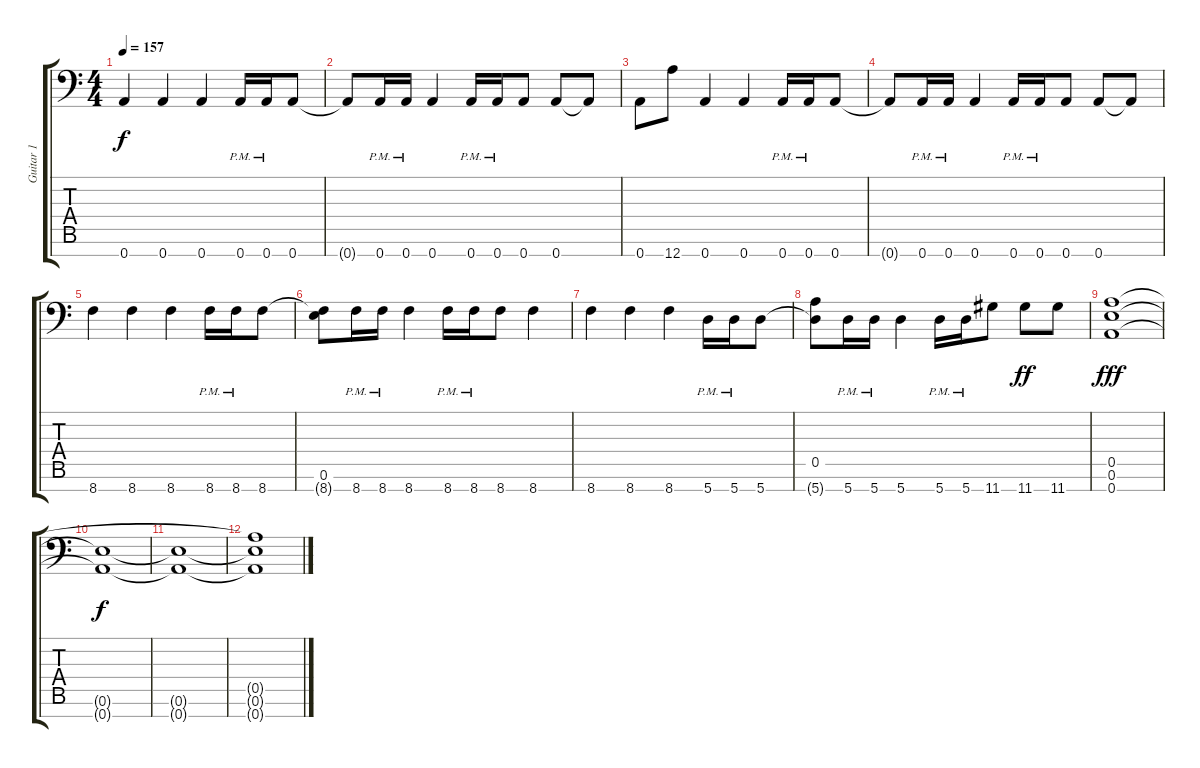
\track ("Guitar 1" "Guitar 1") {instrument distortionguitar}
\staff {score tabs}
\tuning (E4 B3 G3 D3 A2 E2 A1) {hide}
\ts (4 4)
\tempo 157
\clef f4
\ks c
0.7.4{dy f} 0.7.4 0.7.4 0.7{pm}.16 0.7{pm}.16 0.7.8 |
0.7{t}.8 0.7{pm}.16 0.7{pm}.16 0.7.4 0.7{pm}.16 0.7{pm}.16 0.7.8 0.7.8 0.7{t}.8 |
0.7.8 12.7.8 0.7.4 0.7.4 0.7{pm}.16 0.7{pm}.16 0.7.8 |
0.7{t}.8 0.7{pm}.16 0.7{pm}.16 0.7.4 0.7{pm}.16 0.7{pm}.16 0.7.8 0.7.8 0.7{t}.8 |
8.7.4 8.7.4 8.7.4 8.7{pm}.16 8.7{pm}.16 8.7.8 |
(0.6 8.7{t}).8 8.7{pm}.16 8.7{pm}.16 8.7.4 8.7{pm}.16 8.7{pm}.16 8.7.8 8.7.4 |
8.7.4 8.7.4 8.7.4 5.7{pm}.16 5.7{pm}.16 5.7.8 |
(0.5 5.7{t}).8 5.7{pm}.16 5.7{pm}.16 5.7.4 5.7{pm}.16 5.7{pm}.16 11.7.8 11.7.8{dy ff} 11.7.8 |
(0.5 0.6 0.7).1{dy fff} |
(0.6{t} 0.7{t}).1{dy f} |
(0.6{t} 0.7{t}).1 |
(0.5{t} 0.6{t} 0.7{t}).1
